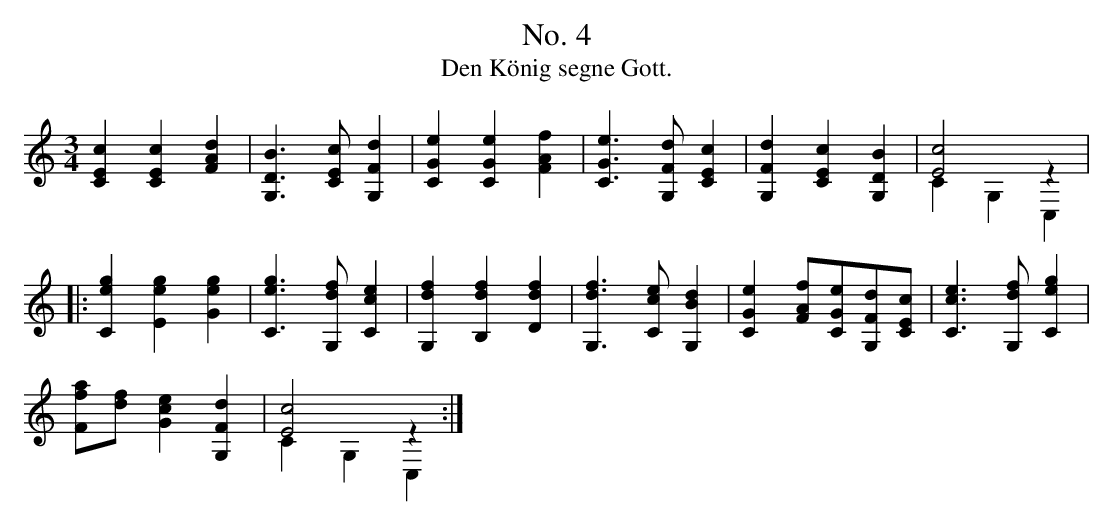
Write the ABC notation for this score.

X:1
T:No. 4
T:Den König segne Gott.
M:3/4
L:1/4
K:C treble
[CEc] [CEc] [FAd] | [G,DB]>[CEc] [G,Fd] | [CGe] [CGe] [FAf] | [CGe]>[G,Fd] [CEc] | [G,Fd] [CEc] [G,DB] |  [Ec]2 z & C G, C, |
|: [Ceg] [Eeg] [Geg] | [Ceg]>[G,df] [Cce] | [G,df] [B,df] [Ddf] | [G,df]>[Cce] [G,Bd] | [CGe] [FAf]/[CGe]/[G,Fd]/[CEc]/ | [Cce]>[G,df] [Ceg] |
[Ffa]/[df]/ [Gce] [G,Fd] | [Ec]2 z & C G, C, :|]
